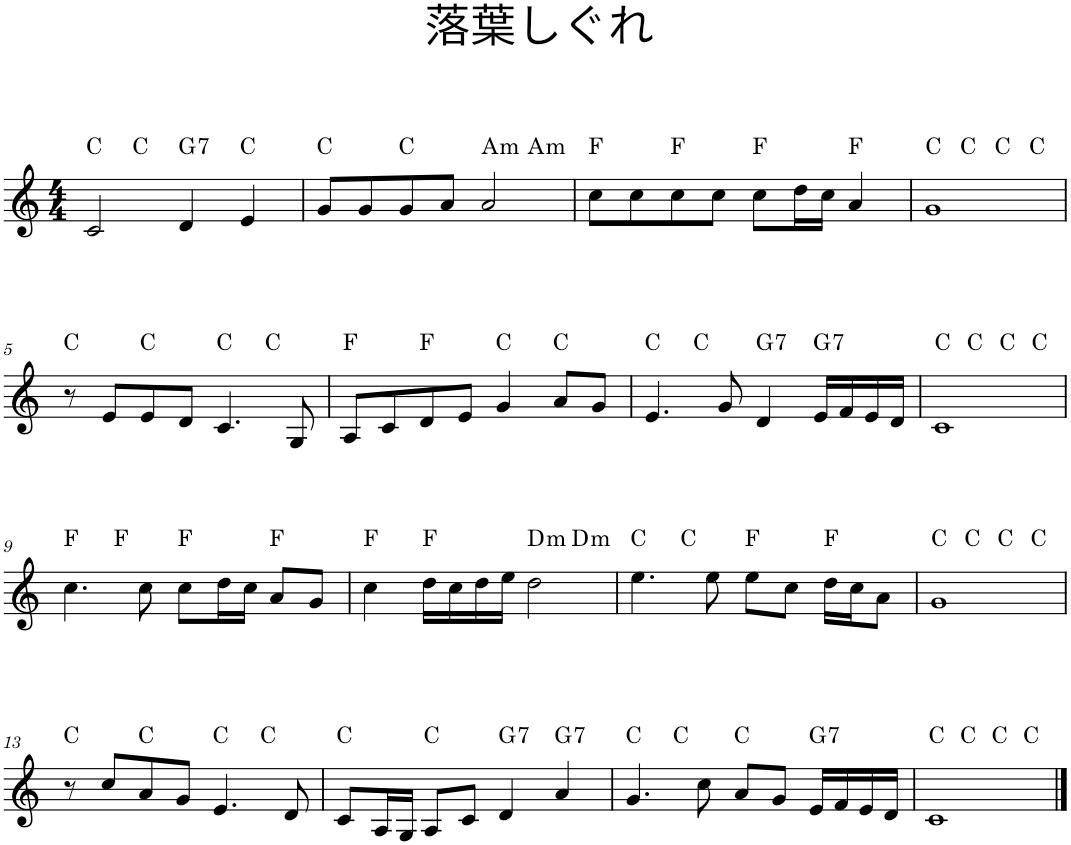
**kern	**harte
*part1	*part1
*staff1	*
*I"Piano	*
*I'Pno.	*
*clefG2	*
*k[]	*
*M4/4	*
=1	=1
*^	*
2c/	4ryy	C:maj
.	2.ryy	C:maj
!	!	!LO:H:kt=7
4d/	.	G:7
4e/	.	C:maj
=2	=2	=2
8g/L	2.ryy	C:maj
8g/	.	.
8g/	.	C:maj
8a/J	.	.
!	!	!LO:H:kt=m
2a/	.	A:min
!	!	!LO:H:kt=m
.	4ryy	A:min
*v	*v	*
=3	=3
8cc\L	F:maj
8cc\	.
8cc\	F:maj
8cc\J	.
8cc\L	F:maj
16dd\L	.
16cc\JJ	.
4a/	F:maj
=4	=4
*^	*
*	*^	*
*	*	*^	*
1g	4ryy	2ryy	2.ryy	C:maj
.	2.ryy	.	.	C:maj
.	.	2ryy	.	C:maj
.	.	.	4ryy	C:maj
*	*v	*v	*v	*
!!LO:LB:g=z
=5	=5	=5
8r	2.ryy	C:maj
8e/L	.	.
8e/	.	C:maj
8d/J	.	.
4.c/	.	C:maj
.	4ryy	C:maj
8G/	.	.
*v	*v	*
=6	=6
8A/L	F:maj
8c/	.
8d/	F:maj
8e/J	.
4g/	C:maj
8a/L	C:maj
8g/J	.
=7	=7
*^	*
4.e/	4ryy	C:maj
.	2.ryy	C:maj
8g/	.	.
!	!	!LO:H:kt=7
4d/	.	G:7
!	!	!LO:H:kt=7
16e/LL	.	G:7
16f/	.	.
16e/	.	.
16d/JJ	.	.
=8	=8	=8
*^	*^	*
1c	4ryy	2ryy	2.ryy	C:maj
.	2.ryy	.	.	C:maj
.	.	2ryy	.	C:maj
.	.	.	4ryy	C:maj
*	*v	*v	*v	*
!!LO:LB:g=z
=9	=9	=9
4.cc\	4ryy	F:maj
.	2.ryy	F:maj
8cc\	.	.
8cc\L	.	F:maj
16dd\L	.	.
16cc\JJ	.	.
8a/L	.	F:maj
8g/J	.	.
=10	=10	=10
4cc\	2.ryy	F:maj
16dd\LL	.	F:maj
16cc\	.	.
16dd\	.	.
16ee\JJ	.	.
!	!	!LO:H:kt=m
2dd\	.	D:min
!	!	!LO:H:kt=m
.	4ryy	D:min
=11	=11	=11
4.ee\	4ryy	C:maj
.	2.ryy	C:maj
8ee\	.	.
8ee\L	.	F:maj
8cc\J	.	.
16dd\LL	.	F:maj
16cc\J	.	.
8a\J	.	.
=12	=12	=12
*^	*^	*
1g	4ryy	2ryy	2.ryy	C:maj
.	2.ryy	.	.	C:maj
.	.	2ryy	.	C:maj
.	.	.	4ryy	C:maj
*	*v	*v	*v	*
!!LO:LB:g=z
=13	=13	=13
8r	2.ryy	C:maj
8cc/L	.	.
8a/	.	C:maj
8g/J	.	.
4.e/	.	C:maj
.	4ryy	C:maj
8d/	.	.
*v	*v	*
=14	=14
8c/L	C:maj
16A/L	.
16G/JJ	.
8A/L	C:maj
8c/J	.
!	!LO:H:kt=7
4d/	G:7
!	!LO:H:kt=7
4a/	G:7
=15	=15
*^	*
4.g/	4ryy	C:maj
.	2.ryy	C:maj
8cc\	.	.
8a/L	.	C:maj
8g/J	.	.
!	!	!LO:H:kt=7
16e/LL	.	G:7
16f/	.	.
16e/	.	.
16d/JJ	.	.
=16	=16	=16
*^	*^	*
1c	4ryy	2ryy	2.ryy	C:maj
.	2.ryy	.	.	C:maj
.	.	2ryy	.	C:maj
.	.	.	4ryy	C:maj
*v	*v	*v	*v	*
==	==
*-	*-
